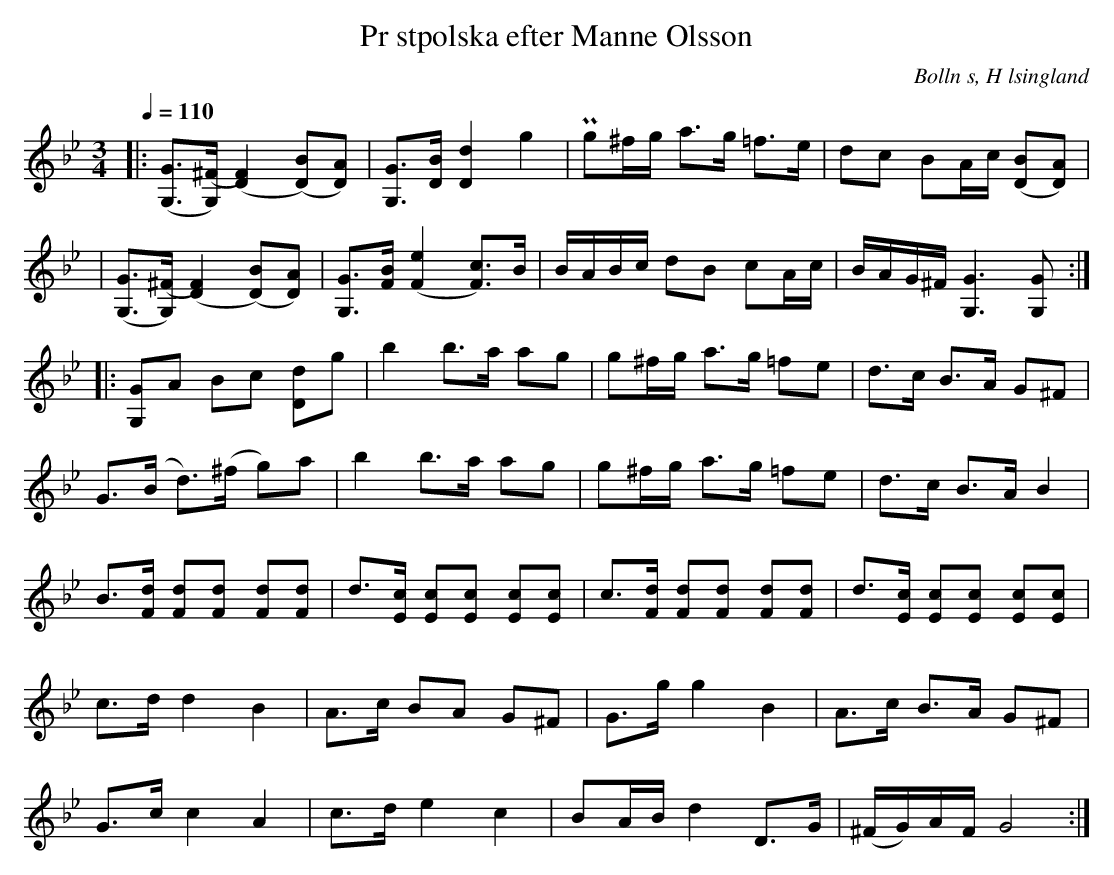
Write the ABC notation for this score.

X:1
T:Pr stpolska efter Manne Olsson
O:Bolln s, H lsingland
M:3/4
L:1/8
Q:1/4=110
K:Gm
|:[(G, G]>[G,) (^F] [F2) (D2] [(D) B][D) A]| [G, G]>[D B] [D2 d2] g2| Pg^f/g/ a>g =f>e | dc   BA/c/ [B (D][D) A]|
|[(G, G]>[G,) (^F] [F2) (D2] [(D) B][D) A]| [G, G]>[F B] [(F2 e2] [F) c]>B|B/A/B/c/  dB cA/c/  | B/A/G/^F/ [G,3 G3] [G, G] :|:
[G, G]A Bc [D d]g| b2     b>a      ag         | g^f/g/ a>g =fe | d>c         B>A G^F  |
G>(B   d>)(^f   g)a        | b2     b>a      ag         | g^f/g/ a>g =fe | d>c         B>A B2   |
B>[Fd] [Fd][Fd] [Fd][Fd] | d>[Ec] [Ec][Ec] [Ec][Ec] | \
c>[Fd] [Fd][Fd] [Fd][Fd] | d>[Ec] [Ec][Ec] [Ec][Ec] |
c>d    d2       B2           | A>c    BA       G^F       | G>g    g2 B2     | A>c         B>A G^F  |
G>c    c2       A2           | c>d    e2       c2        | BA/B/  d2 D>G   | (^F/G/)A/F/ G4      :|
